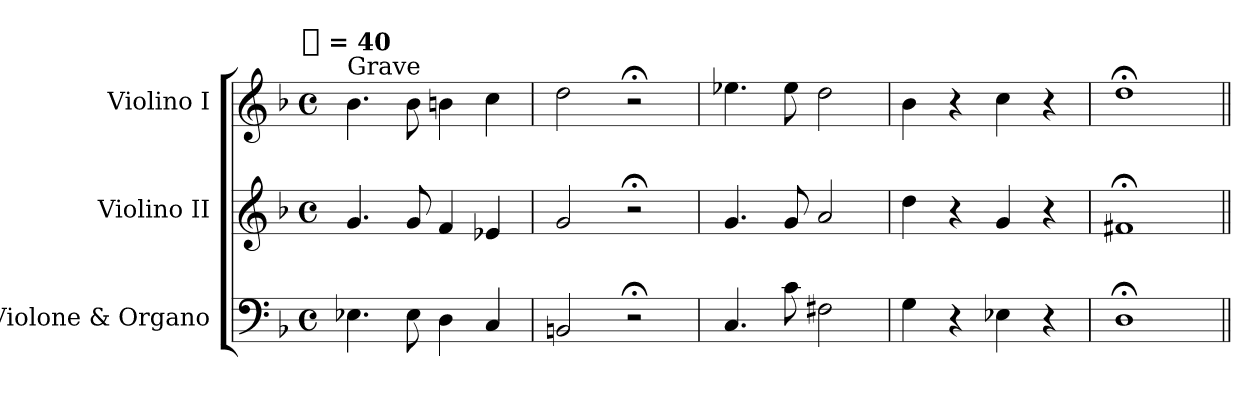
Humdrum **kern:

**kern	**kern	**kern
*part3	*part2	*part1
*staff3	*staff2	*staff1
*I"Violone & Organo	*I"Violino II	*I"Violino I
*	*I'Vln	*I'Vln
*clefF4	*clefG2	*clefG2
*k[b-]	*k[b-]	*k[b-]
!!LO:TX:omd:t=[quarter] = 40
*M4/4	*M4/4	*M4/4
*met(c)	*met(c)	*met(c)
*MM40	*MM40	*MM40
=1	=1	=1
!	!	!LO:TX:a:t=Grave
4.E-X	4.g	4.b-
8E-	8g	8b-
4D	4f	4bn
4C	4e-X	4cc
=2	=2	=2
2BBn	2g	2dd
2r;<	2r;<	2r;<
=3	=3	=3
4.C	4.g	4.ee-X
8c	8g	8ee-
2F#X	2a	2dd
=4	=4	=4
4G	4dd	4b-
4r	4r	4r
4E-X	4g	4cc
4r	4r	4r
=5	=5	=5
1D;<	1f#X;<	1dd;<
=||	=||	=||
*-	*-	*-
